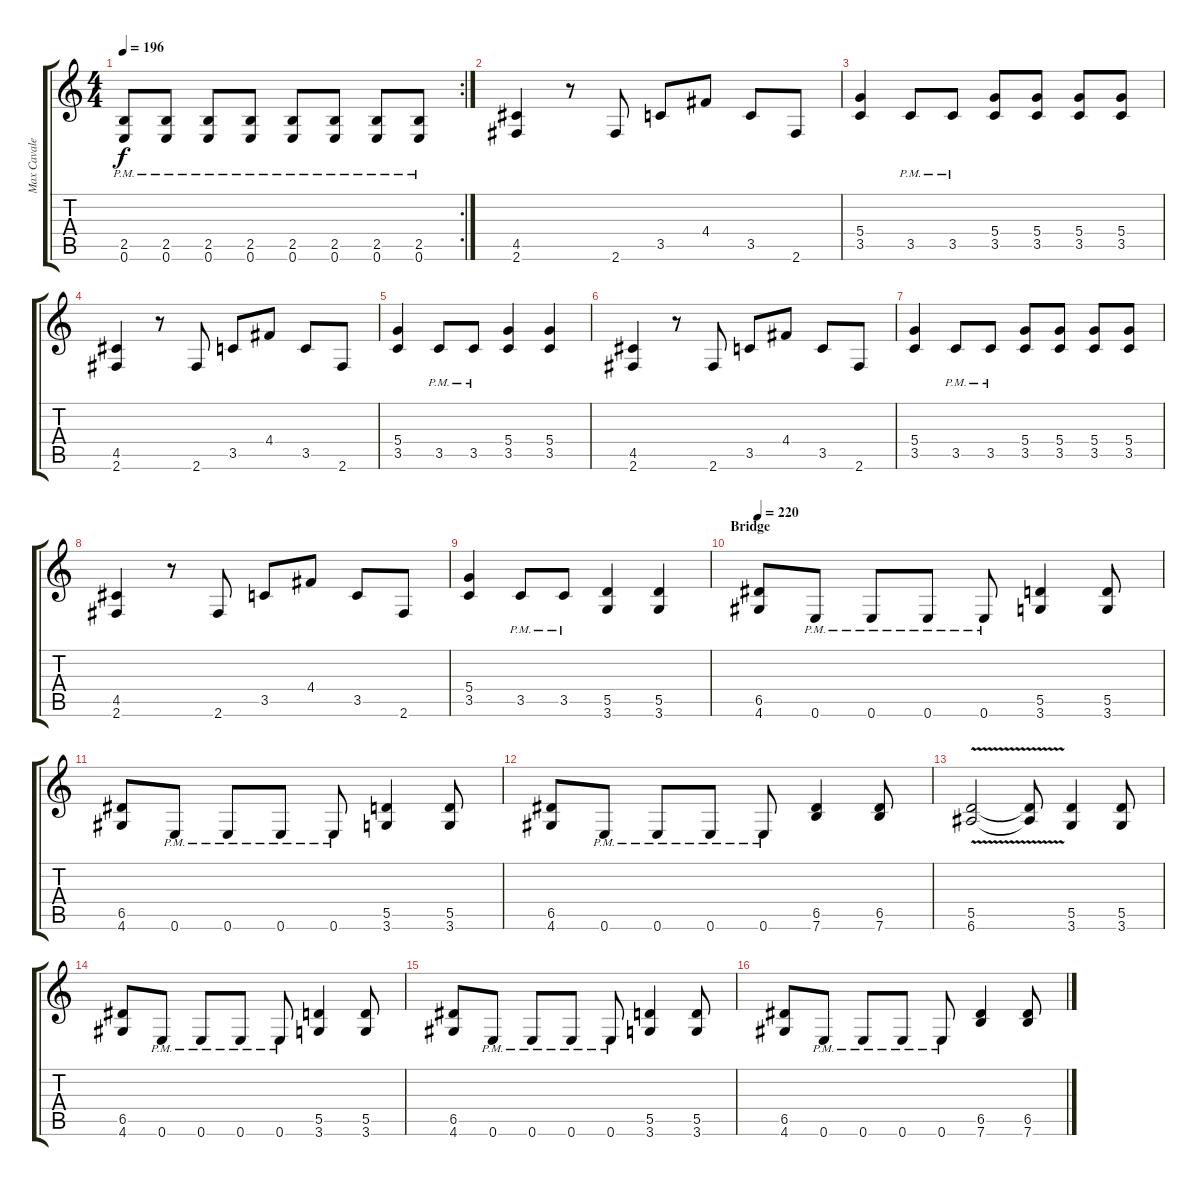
\track ("Max Cavalera" "Max Cavale") {instrument distortionguitar}
\staff {score tabs}
\tuning (E4 B3 G3 D3 A2 E2) {hide}
\rc 2
\ts (4 4)
\tempo 196
\clef g2
\ks c
(2.5{pm} 0.6{pm}).8{dy f} (2.5{pm} 0.6{pm}).8 (2.5{pm} 0.6{pm}).8 (2.5{pm} 0.6{pm}).8 (2.5{pm} 0.6{pm}).8 (2.5{pm} 0.6{pm}).8 (2.5{pm} 0.6{pm}).8 (2.5{pm} 0.6{pm}).8 |
(4.5 2.6).4 r.8 2.6.8 3.5.8 4.4.8 3.5.8 2.6.8 |
(5.4 3.5).4 3.5{pm}.8 3.5{pm}.8 (5.4 3.5).8 (5.4 3.5).8 (5.4 3.5).8 (5.4 3.5).8 |
(4.5 2.6).4 r.8 2.6.8 3.5.8 4.4.8 3.5.8 2.6.8 |
(5.4 3.5).4 3.5{pm}.8 3.5{pm}.8 (5.4 3.5).4 (5.4 3.5).4 |
(4.5 2.6).4 r.8 2.6.8 3.5.8 4.4.8 3.5.8 2.6.8 |
(5.4 3.5).4 3.5{pm}.8 3.5{pm}.8 (5.4 3.5).8 (5.4 3.5).8 (5.4 3.5).8 (5.4 3.5).8 |
(4.5 2.6).4 r.8 2.6.8 3.5.8 4.4.8 3.5.8 2.6.8 |
(5.4 3.5).4 3.5{pm}.8 3.5{pm}.8 (5.5 3.6).4 (5.5 3.6).4 |
\section ("" "Bridge")
\tempo 220
(6.5 4.6).8 0.6{pm}.8 0.6{pm}.8 0.6{pm}.8 0.6{pm}.8 (5.5 3.6).4 (5.5 3.6).8 |
(6.5 4.6).8 0.6{pm}.8 0.6{pm}.8 0.6{pm}.8 0.6{pm}.8 (5.5 3.6).4 (5.5 3.6).8 |
(6.5 4.6).8 0.6{pm}.8 0.6{pm}.8 0.6{pm}.8 0.6{pm}.8 (6.5 7.6).4 (6.5 7.6).8 |
(5.5{v} 6.6{v}).2 (5.5{t} 6.6{t}).8 (5.5 3.6).4 (5.5 3.6).8 |
(6.5 4.6).8 0.6{pm}.8 0.6{pm}.8 0.6{pm}.8 0.6{pm}.8 (5.5 3.6).4 (5.5 3.6).8 |
(6.5 4.6).8 0.6{pm}.8 0.6{pm}.8 0.6{pm}.8 0.6{pm}.8 (5.5 3.6).4 (5.5 3.6).8 |
(6.5 4.6).8 0.6{pm}.8 0.6{pm}.8 0.6{pm}.8 0.6{pm}.8 (6.5 7.6).4 (6.5 7.6).8
